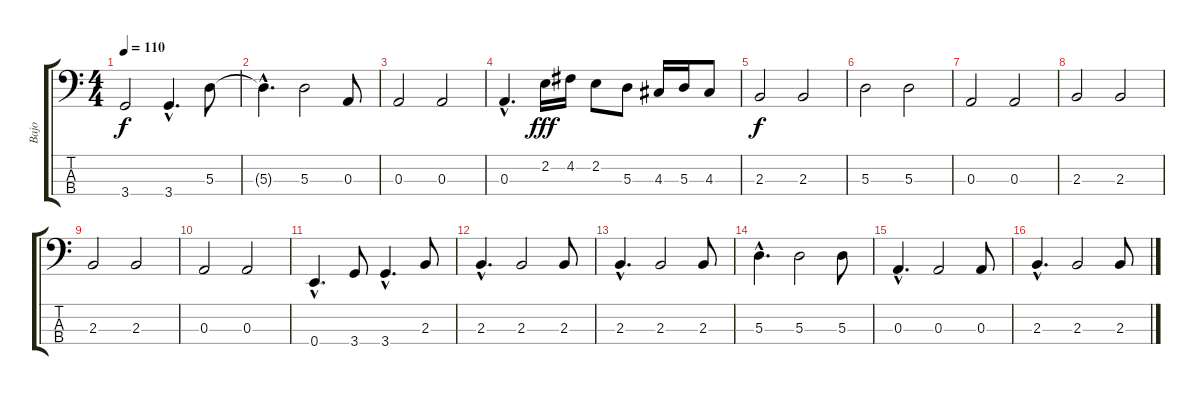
\track ("Bajo" "Bajo") {instrument electricbasspick}
\staff {score tabs}
\tuning (G2 D2 A1 E1) {hide}
\ts (4 4)
\tempo 110
\clef f4
\ks c
3.4.2{dy f} 3.4{hac}.4{d} 5.3.8 |
5.3{hac t}.4{d} 5.3.2 0.3.8 |
0.3.2 0.3.2 |
0.3{hac}.4{d} 2.2.16{dy fff} 4.2.16 2.2.8 5.3.8 4.3.16 5.3.16 4.3.8 |
2.3.2{dy f} 2.3.2 |
5.3.2 5.3.2 |
0.3.2 0.3.2 |
2.3.2 2.3.2 |
2.3.2 2.3.2 |
0.3.2 0.3.2 |
0.4{hac}.4{d} 3.4.8 3.4{hac}.4{d} 2.3.8 |
2.3{hac}.4{d} 2.3.2 2.3.8 |
2.3{hac}.4{d} 2.3.2 2.3.8 |
5.3{hac}.4{d} 5.3.2 5.3.8 |
0.3{hac}.4{d} 0.3.2 0.3.8 |
2.3{hac}.4{d} 2.3.2 2.3.8
